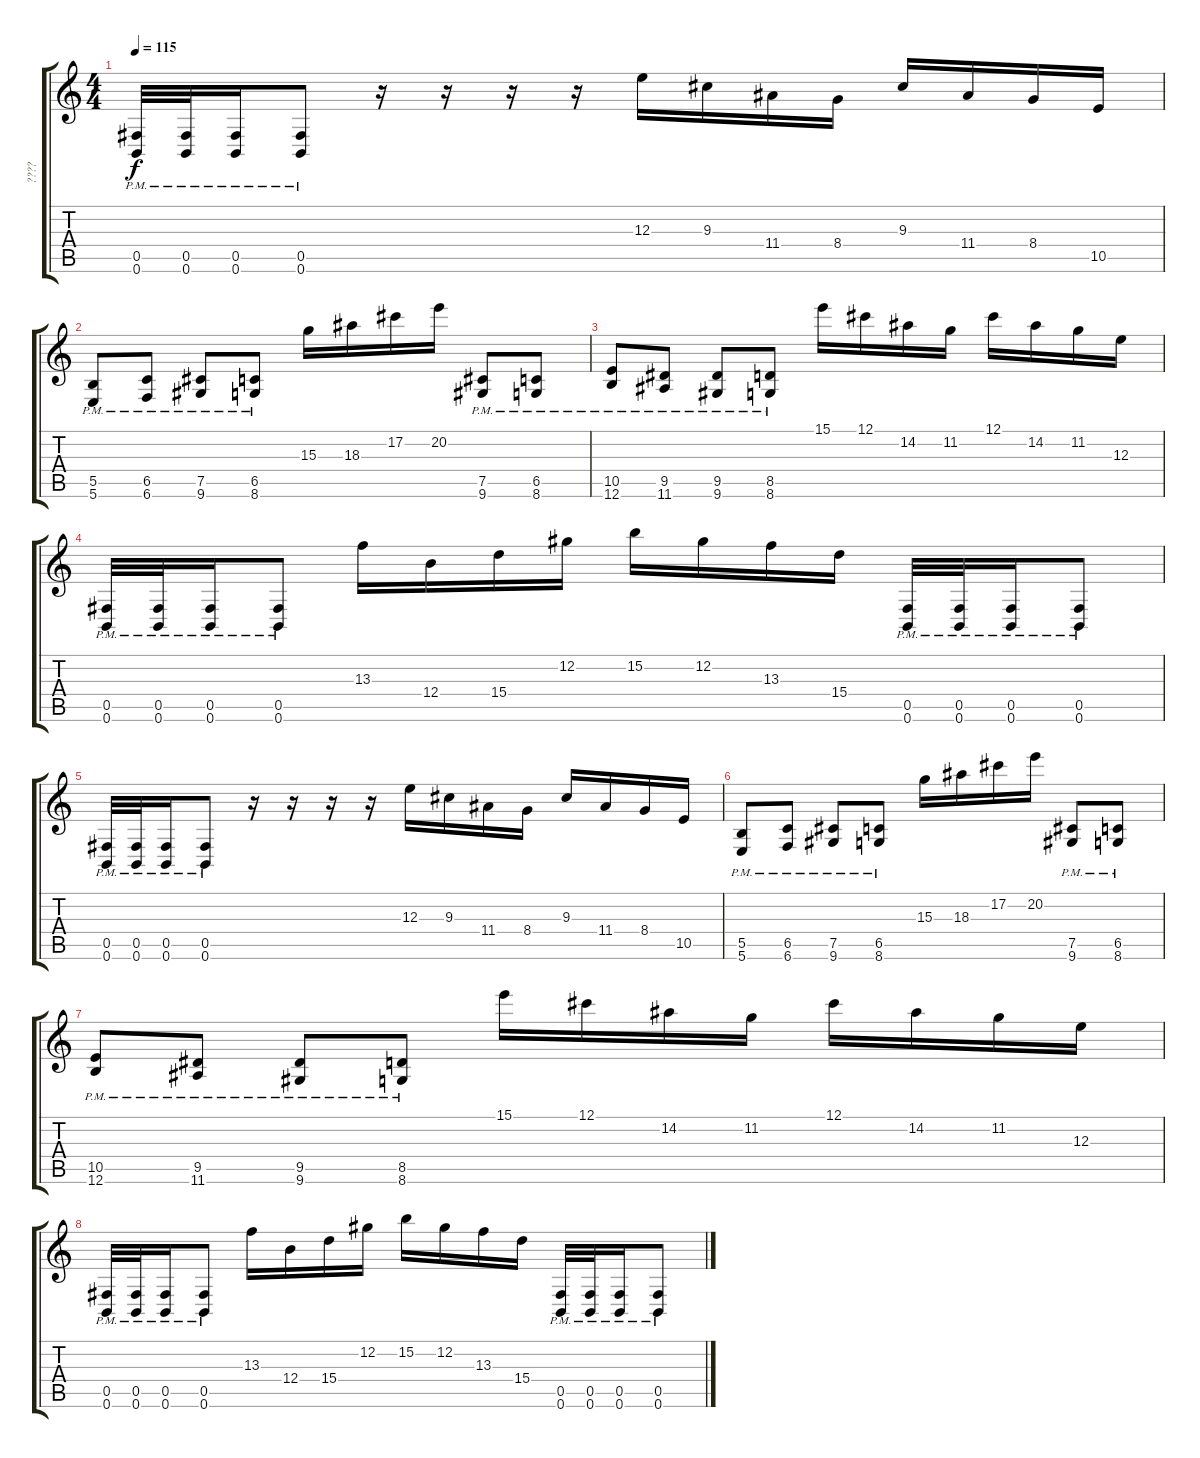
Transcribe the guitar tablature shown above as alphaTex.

\track ("????" "????") {instrument distortionguitar}
\staff {score tabs}
\tuning (Db4 Ab3 E3 B2 Gb2 B1) {hide}
\ts (4 4)
\tempo 115
\clef g2
\ks c
(0.5{pm} 0.6{pm}).32{dy f} (0.5{pm} 0.6{pm}).32 (0.5{pm} 0.6{pm}).16 (0.5{pm} 0.6{pm}).8 r.16 r.16 r.16 r.16 12.3.16 9.3.16 11.4.16 8.4.16 9.3.16 11.4.16 8.4.16 10.5.16 |
(5.5{pm} 5.6{pm}).8 (6.5{pm} 6.6{pm}).8 (7.5{pm} 9.6{pm}).8 (6.5{pm} 8.6{pm}).8 15.3.16 18.3.16 17.2.16 20.2.16 (7.5{pm} 9.6{pm}).8 (6.5{pm} 8.6{pm}).8 |
(10.5{pm} 12.6{pm}).8 (9.5{pm} 11.6{pm}).8 (9.5{pm} 9.6{pm}).8 (8.5{pm} 8.6{pm}).8 15.1.16 12.1.16 14.2.16 11.2.16 12.1.16 14.2.16 11.2.16 12.3.16 |
(0.5{pm} 0.6{pm}).32 (0.5{pm} 0.6{pm}).32 (0.5{pm} 0.6{pm}).16 (0.5{pm} 0.6{pm}).8 13.3.16 12.4.16 15.4.16 12.2.16 15.2.16 12.2.16 13.3.16 15.4.16 (0.5{pm} 0.6{pm}).32 (0.5{pm} 0.6{pm}).32 (0.5{pm} 0.6{pm}).16 (0.5{pm} 0.6{pm}).8 |
(0.5{pm} 0.6{pm}).32 (0.5{pm} 0.6{pm}).32 (0.5{pm} 0.6{pm}).16 (0.5{pm} 0.6{pm}).8 r.16 r.16 r.16 r.16 12.3.16 9.3.16 11.4.16 8.4.16 9.3.16 11.4.16 8.4.16 10.5.16 |
(5.5{pm} 5.6{pm}).8 (6.5{pm} 6.6{pm}).8 (7.5{pm} 9.6{pm}).8 (6.5{pm} 8.6{pm}).8 15.3.16 18.3.16 17.2.16 20.2.16 (7.5{pm} 9.6{pm}).8 (6.5{pm} 8.6{pm}).8 |
(10.5{pm} 12.6{pm}).8 (9.5{pm} 11.6{pm}).8 (9.5{pm} 9.6{pm}).8 (8.5{pm} 8.6{pm}).8 15.1.16 12.1.16 14.2.16 11.2.16 12.1.16 14.2.16 11.2.16 12.3.16 |
(0.5{pm} 0.6{pm}).32 (0.5{pm} 0.6{pm}).32 (0.5{pm} 0.6{pm}).16 (0.5{pm} 0.6{pm}).8 13.3.16 12.4.16 15.4.16 12.2.16 15.2.16 12.2.16 13.3.16 15.4.16 (0.5{pm} 0.6{pm}).32 (0.5{pm} 0.6{pm}).32 (0.5{pm} 0.6{pm}).16 (0.5{pm} 0.6{pm}).8
